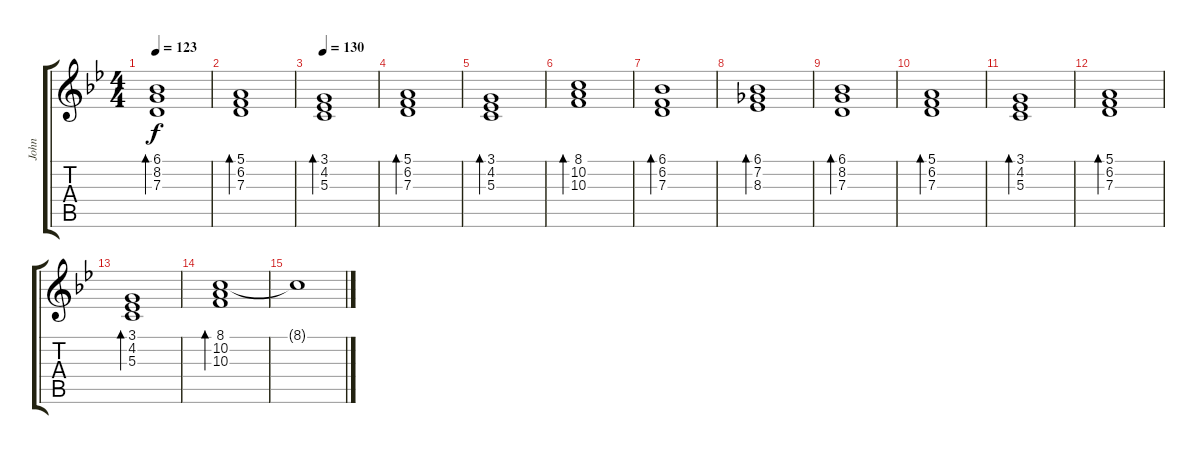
\track ("John" "John") {instrument musicbox}
\staff {score tabs}
\tuning (E4 B3 G3 D3 A2 E2) {hide}
\ts (4 4)
\tempo 123
\clef g2
\ks bb
(6.1 8.2 7.3).1{bd 240 dy f} |
(5.1 6.2 7.3).1{bd 240} |
\tempo 130
(3.1 4.2 5.3).1{bd 240} |
(5.1 6.2 7.3).1{bd 240} |
(3.1 4.2 5.3).1{bd 240} |
(8.1 10.2 10.3).1{bd 480} |
(6.1 6.2 7.3).1{bd 240} |
(6.1 7.2 8.3).1{bd 240} |
(6.1 8.2 7.3).1{bd 240} |
(5.1 6.2 7.3).1{bd 240} |
(3.1 4.2 5.3).1{bd 240} |
(5.1 6.2 7.3).1{bd 240} |
(3.1 4.2 5.3).1{bd 240} |
(8.1 10.2 10.3).1{bd 480} |
8.1{t}.1
